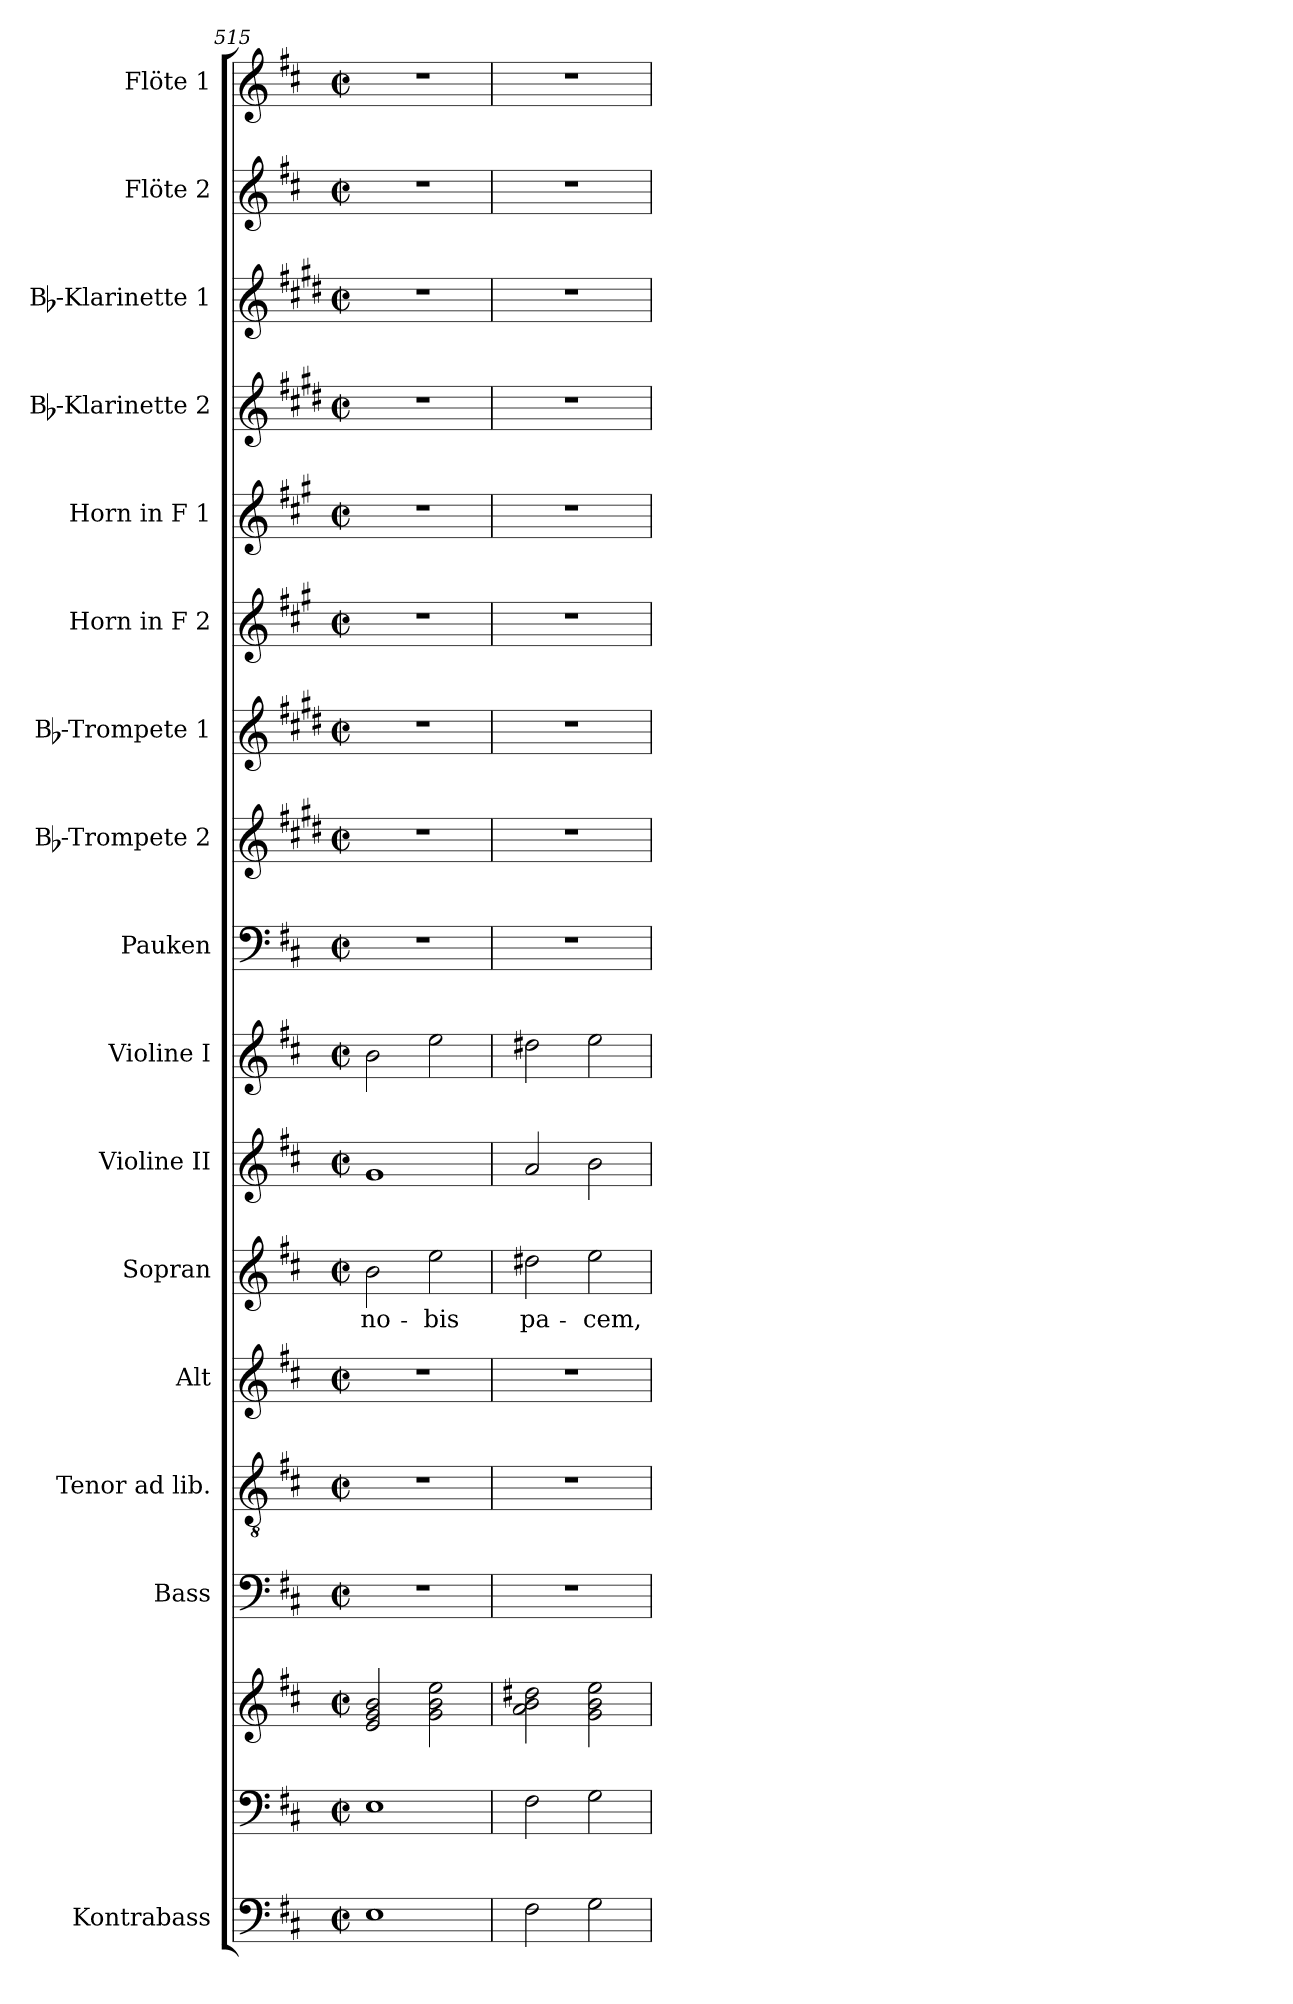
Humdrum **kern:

**kern	**kern	**kern	**kern	**kern	**kern	**kern	**text	**kern	**kern	**kern	**kern	**kern	**kern	**kern	**kern	**kern	**kern	**kern
*part17	*part16	*part16	*part15	*part14	*part13	*part12	*part12	*part11	*part10	*part9	*part8	*part7	*part6	*part5	*part4	*part3	*part2	*part1
*staff18	*staff17	*staff16	*staff15	*staff14	*staff13	*staff12	*staff12	*staff11	*staff10	*staff9	*staff8	*staff7	*staff6	*staff5	*staff4	*staff3	*staff2	*staff1
*I"Kontrabass	*	*	*I"Bass	*I"Tenor ad lib.	*I"Alt	*I"Sopran	*	*I"Violine II	*I"Violine I	*I"Pauken	*I"Bb-Trompete 2	*I"Bb-Trompete 1	*I"Horn in F 2	*I"Horn in F 1	*I"Bb-Klarinette 2	*I"Bb-Klarinette 1	*I"Flöte 2	*I"Flöte 1
*I'Kb.	*	*	*I'B.	*I'T.	*I'A.	*I'S.	*	*I'Vl. II	*I'Vl. I	*I'Pk.	*I'Bb Trp. 2	*I'Bb Trp. 1	*	*	*I'Bb Kl. 2	*I'Bb Kl. 1	*I'Fl. 2	*I'Fl. 1
*clefF4	*clefF4	*clefG2	*clefF4	*clefGv2	*clefG2	*clefG2	*	*clefG2	*clefG2	*clefF4	*clefG2	*clefG2	*clefG2	*clefG2	*clefG2	*clefG2	*clefG2	*clefG2
*ITrd7c12	*	*	*	*	*	*	*	*	*	*	*ITrd1c2	*ITrd1c2	*ITrd4c7	*ITrd4c7	*ITrd1c2	*ITrd1c2	*	*
*k[f#c#]	*k[f#c#]	*k[f#c#]	*k[f#c#]	*k[f#c#]	*k[f#c#]	*k[f#c#]	*	*k[f#c#]	*k[f#c#]	*k[f#c#]	*k[f#c#]	*k[f#c#]	*k[f#c#]	*k[f#c#]	*k[f#c#]	*k[f#c#]	*k[f#c#]	*k[f#c#]
*D:	*D:	*D:	*D:	*D:	*D:	*D:	*	*D:	*D:	*D:	*D:	*D:	*D:	*D:	*D:	*D:	*D:	*D:
*M2/2	*M2/2	*M2/2	*M2/2	*M2/2	*M2/2	*M2/2	*	*M2/2	*M2/2	*M2/2	*M2/2	*M2/2	*M2/2	*M2/2	*M2/2	*M2/2	*M2/2	*M2/2
*met(c|)	*met(c|)	*met(c|)	*met(c|)	*met(c|)	*met(c|)	*met(c|)	*	*met(c|)	*met(c|)	*met(c|)	*met(c|)	*met(c|)	*met(c|)	*met(c|)	*met(c|)	*met(c|)	*met(c|)	*met(c|)
=515	=515	=515	=515	=515	=515	=515	=515	=515	=515	=515	=515	=515	=515	=515	=515	=515	=515	=515
!	!	!	!	!	!	!	!LO:LY:b	!	!	!	!	!	!	!	!	!	!	!
1EE	1E	2e/ 2g/ 2b/	1r	1r	1r	2b\	no-	1g	2b\	1r	1r	1r	1r	1r	1r	1r	1r	1r
!	!	!	!	!	!	!	!LO:LY:b	!	!	!	!	!	!	!	!	!	!	!
.	.	2g\ 2b\ 2ee\	.	.	.	2ee\	-bis	.	2ee\	.	.	.	.	.	.	.	.	.
=516	=516	=516	=516	=516	=516	=516	=516	=516	=516	=516	=516	=516	=516	=516	=516	=516	=516	=516
!	!	!	!	!	!	!	!LO:LY:b	!	!	!	!	!	!	!	!	!	!	!
2FF#\	2F#\	2a\ 2b\ 2dd#X\	1r	1r	1r	2dd#X\	pa-	2a/	2dd#X\	1r	1r	1r	1r	1r	1r	1r	1r	1r
!	!	!	!	!	!	!	!LO:LY:b	!	!	!	!	!	!	!	!	!	!	!
2GG\	2G\	2g\ 2b\ 2ee\	.	.	.	2ee\	-cem,	2b\	2ee\	.	.	.	.	.	.	.	.	.
=	=	=	=	=	=	=	=	=	=	=	=	=	=	=	=	=	=	=
*-	*-	*-	*-	*-	*-	*-	*-	*-	*-	*-	*-	*-	*-	*-	*-	*-	*-	*-
